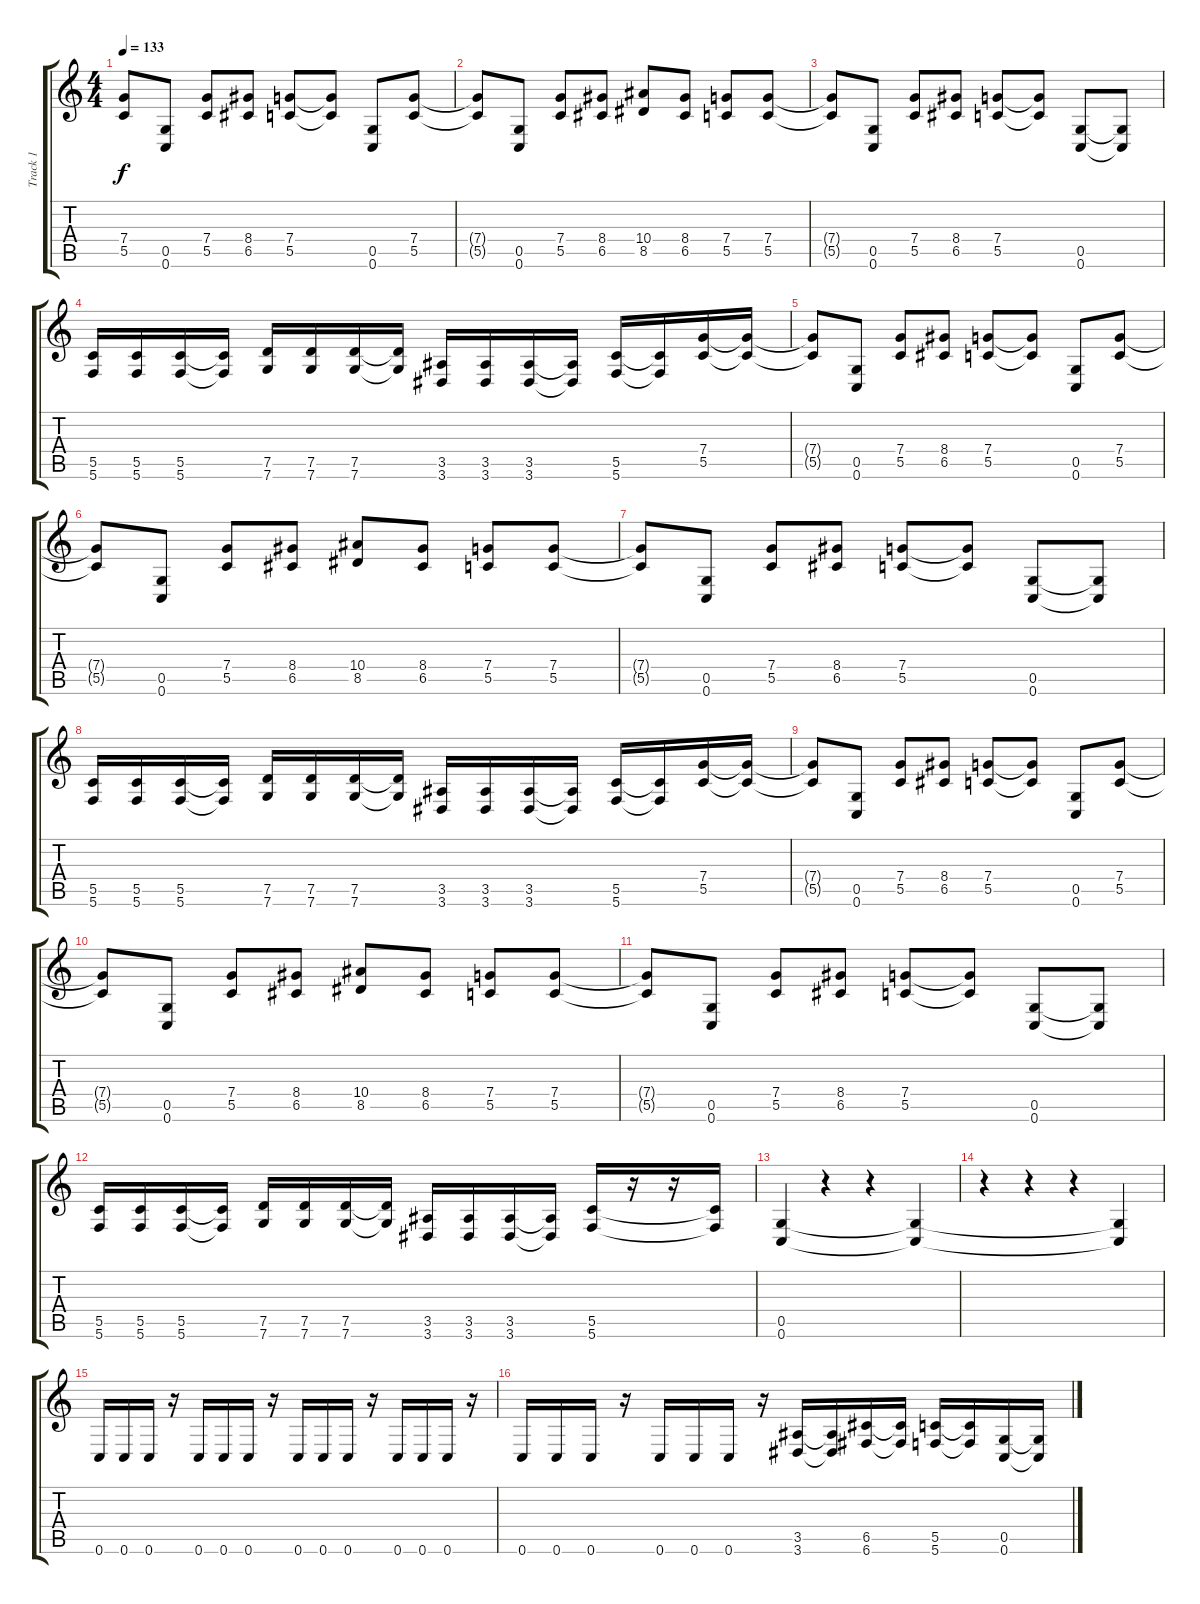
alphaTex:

\track ("Track 1" "Track 1") {instrument distortionguitar}
\staff {score tabs}
\tuning (D4 A3 F3 C3 G2 C2) {hide}
\ts (4 4)
\tempo 133
\clef g2
\ks c
(7.4{t} 5.5{t}).8{dy f} (0.5 0.6).8 (7.4 5.5).8 (8.4 6.5).8 (7.4 5.5).8 (7.4{t} 5.5{t}).8 (0.5 0.6).8 (7.4 5.5).8 |
(7.4{t} 5.5{t}).8 (0.5 0.6).8 (7.4 5.5).8 (8.4 6.5).8 (10.4 8.5).8 (8.4 6.5).8 (7.4 5.5).8 (7.4 5.5).8 |
(7.4{t} 5.5{t}).8 (0.5 0.6).8 (7.4 5.5).8 (8.4 6.5).8 (7.4 5.5).8 (7.4{t} 5.5{t}).8 (0.5 0.6).8 (0.5{t} 0.6{t}).8 |
(5.5 5.6).16 (5.5 5.6).16 (5.5 5.6).16 (5.5{t} 5.6{t}).16 (7.5 7.6).16 (7.5 7.6).16 (7.5 7.6).16 (7.5{t} 7.6{t}).16 (3.5 3.6).16 (3.5 3.6).16 (3.5 3.6).16 (3.5{t} 3.6{t}).16 (5.5 5.6).16 (5.5{t} 5.6{t}).16 (7.4 5.5).16 (7.4{t} 5.5{t}).16 |
(7.4{t} 5.5{t}).8 (0.5 0.6).8 (7.4 5.5).8 (8.4 6.5).8 (7.4 5.5).8 (7.4{t} 5.5{t}).8 (0.5 0.6).8 (7.4 5.5).8 |
(7.4{t} 5.5{t}).8 (0.5 0.6).8 (7.4 5.5).8 (8.4 6.5).8 (10.4 8.5).8 (8.4 6.5).8 (7.4 5.5).8 (7.4 5.5).8 |
(7.4{t} 5.5{t}).8 (0.5 0.6).8 (7.4 5.5).8 (8.4 6.5).8 (7.4 5.5).8 (7.4{t} 5.5{t}).8 (0.5 0.6).8 (0.5{t} 0.6{t}).8 |
(5.5 5.6).16 (5.5 5.6).16 (5.5 5.6).16 (5.5{t} 5.6{t}).16 (7.5 7.6).16 (7.5 7.6).16 (7.5 7.6).16 (7.5{t} 7.6{t}).16 (3.5 3.6).16 (3.5 3.6).16 (3.5 3.6).16 (3.5{t} 3.6{t}).16 (5.5 5.6).16 (5.5{t} 5.6{t}).16 (7.4 5.5).16 (7.4{t} 5.5{t}).16 |
(7.4{t} 5.5{t}).8 (0.5 0.6).8 (7.4 5.5).8 (8.4 6.5).8 (7.4 5.5).8 (7.4{t} 5.5{t}).8 (0.5 0.6).8 (7.4 5.5).8 |
(7.4{t} 5.5{t}).8 (0.5 0.6).8 (7.4 5.5).8 (8.4 6.5).8 (10.4 8.5).8 (8.4 6.5).8 (7.4 5.5).8 (7.4 5.5).8 |
(7.4{t} 5.5{t}).8 (0.5 0.6).8 (7.4 5.5).8 (8.4 6.5).8 (7.4 5.5).8 (7.4{t} 5.5{t}).8 (0.5 0.6).8 (0.5{t} 0.6{t}).8 |
(5.5 5.6).16 (5.5 5.6).16 (5.5 5.6).16 (5.5{t} 5.6{t}).16 (7.5 7.6).16 (7.5 7.6).16 (7.5 7.6).16 (7.5{t} 7.6{t}).16 (3.5 3.6).16 (3.5 3.6).16 (3.5 3.6).16 (3.5{t} 3.6{t}).16 (5.5 5.6).16 r.16 r.16 (5.5{t} 5.6{t}).16 |
(0.5 0.6).4 r.4 r.4 (0.5{t} 0.6{t}).4 |
r.4 r.4 r.4 (0.5{t} 0.6{t}).4 |
0.6.16 0.6.16 0.6.16 r.16 0.6.16 0.6.16 0.6.16 r.16 0.6.16 0.6.16 0.6.16 r.16 0.6.16 0.6.16 0.6.16 r.16 |
0.6.16 0.6.16 0.6.16 r.16 0.6.16 0.6.16 0.6.16 r.16 (3.5 3.6).16 (3.5{t} 3.6{t}).16 (6.5 6.6).16 (6.5{t} 6.6{t}).16 (5.5 5.6).16 (5.5{t} 5.6{t}).16 (0.5 0.6).16 (0.5{t} 0.6{t}).16
